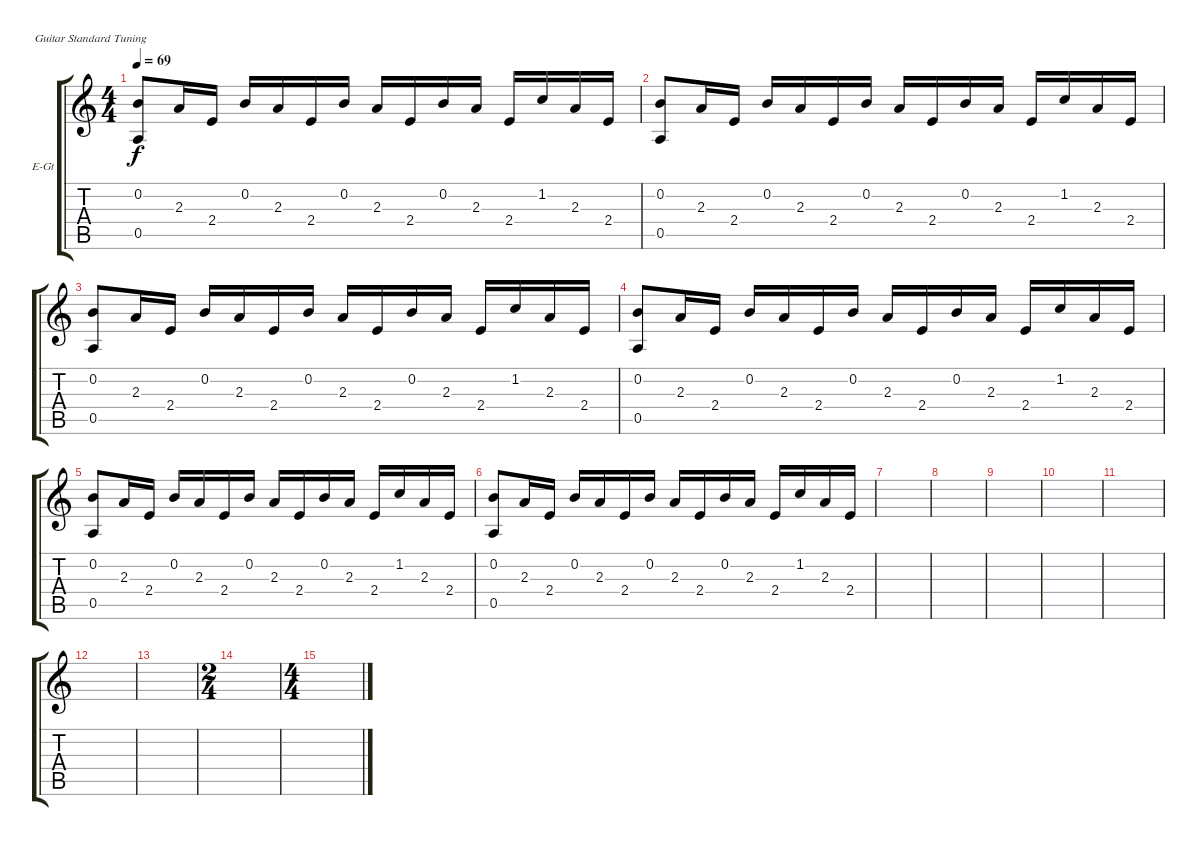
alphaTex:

\defaultSystemsLayout 4
\bracketExtendMode groupsimilarinstruments
\firstSystemTrackNameOrientation horizontal
\otherSystemsTrackNameOrientation horizontal
\track ("Electric Guitar" "E-Gt") {instrument electricguitarclean}
\staff {score tabs}
\tuning (E4 B3 G3 D3 A2 E2)
\ts (4 4)
\tempo 69
\clef g2
\scale
0.487395
\ks c
(0.2 0.5).8{dy f instrument electricguitarclean} 2.3.16 2.4.16 0.2.16 2.3.16 2.4.16 0.2.16 2.3.16 2.4.16 0.2.16 2.3.16 2.4.16 1.2.16 2.3.16 2.4.16 |
\scale
0.256303 (0.2 0.5).8 2.3.16 2.4.16 0.2.16 2.3.16 2.4.16 0.2.16 2.3.16 2.4.16 0.2.16 2.3.16 2.4.16 1.2.16 2.3.16 2.4.16 |
\scale
0.256303 (0.2 0.5).8 2.3.16 2.4.16 0.2.16 2.3.16 2.4.16 0.2.16 2.3.16 2.4.16 0.2.16 2.3.16 2.4.16 1.2.16 2.3.16 2.4.16 |
\scale
0.333333 (0.2 0.5).8 2.3.16 2.4.16 0.2.16 2.3.16 2.4.16 0.2.16 2.3.16 2.4.16 0.2.16 2.3.16 2.4.16 1.2.16 2.3.16 2.4.16 |
\scale
0.333333 (0.2 0.5).8 2.3.16 2.4.16 0.2.16 2.3.16 2.4.16 0.2.16 2.3.16 2.4.16 0.2.16 2.3.16 2.4.16 1.2.16 2.3.16 2.4.16 |
\scale
0.333333 (0.2 0.5).8 2.3.16 2.4.16 0.2.16 2.3.16 2.4.16 0.2.16 2.3.16 2.4.16 0.2.16 2.3.16 2.4.16 1.2.16 2.3.16 2.4.16 |
\scale
0.333333 |
\scale
0.333333 |
\scale
0.333333 |
\scale
0.333333 |
\scale
0.333333 |
\scale
0.333333 |
\scale
0.208191 |
\ts (2 4)
\scale
0.395904 |
\ts (4 4)
\scale
0.395904 |
\scale
0.333333
